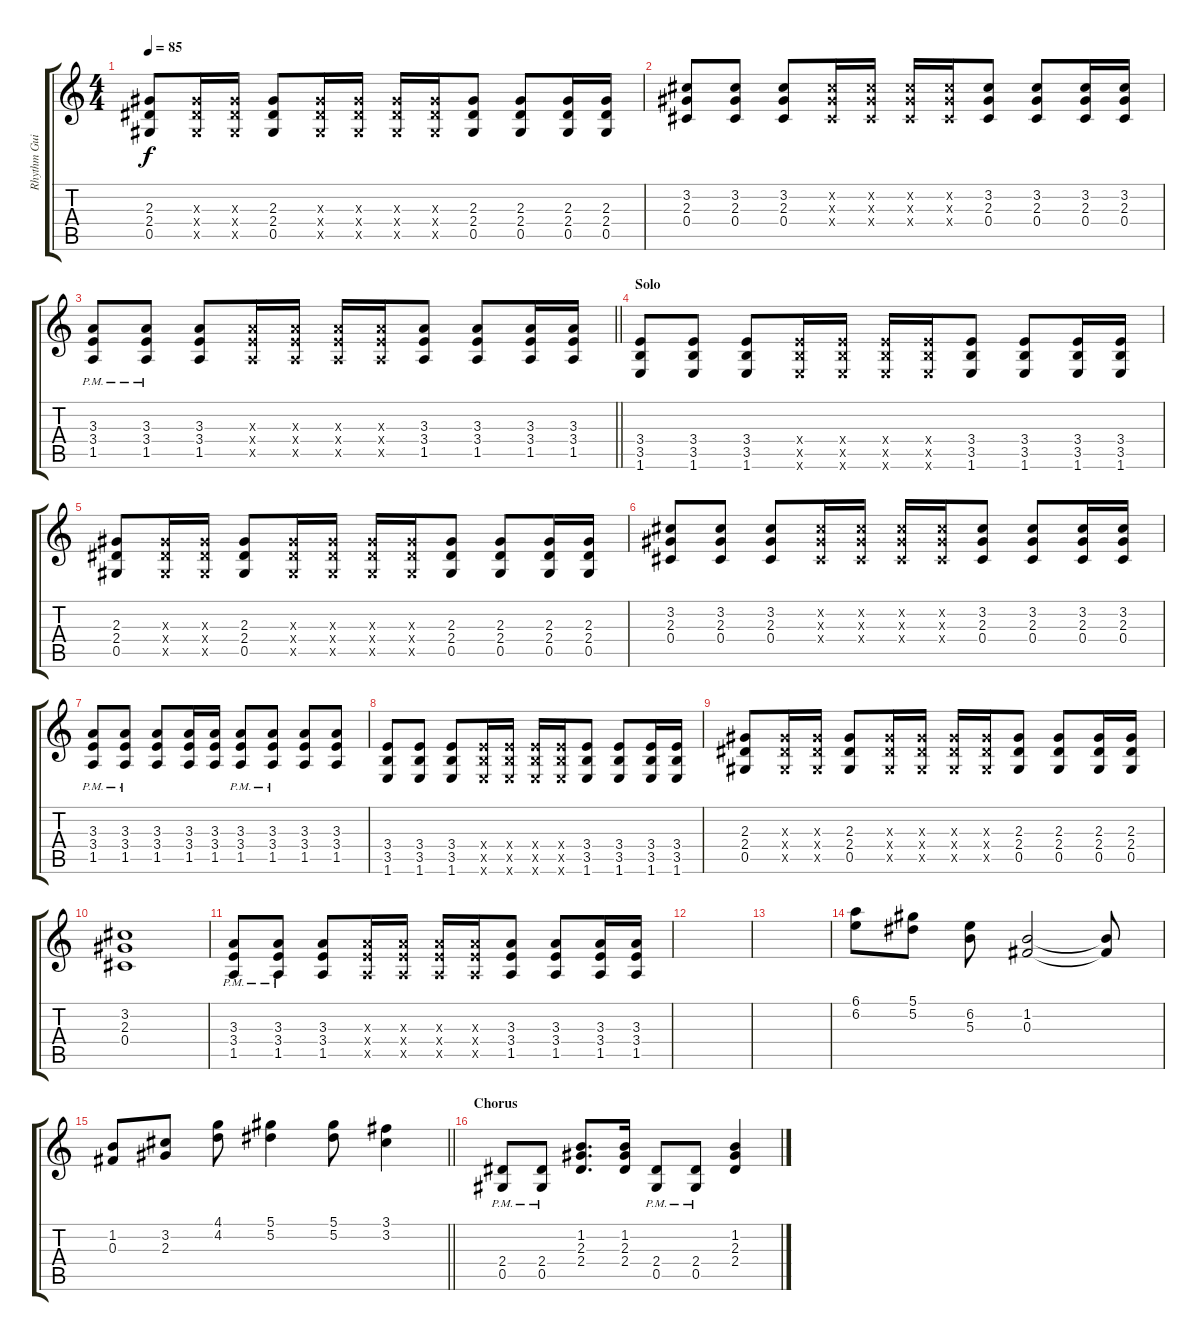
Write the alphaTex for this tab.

\track ("Rhythm Guitar" "Rhythm Gui") {instrument distortionguitar}
\staff {score tabs}
\tuning (Eb4 Bb3 Gb3 Db3 Ab2 Eb2) {hide}
\ts (4 4)
\tempo 85
\clef g2
\ks c
(2.3 2.4 0.5).8{dy f} (2.3{x} 2.4{x} 0.5{x}).16 (2.3{x} 2.4{x} 0.5{x}).16 (2.3 2.4 0.5).8 (2.3{x} 2.4{x} 0.5{x}).16 (2.3{x} 2.4{x} 0.5{x}).16 (2.3{x} 2.4{x} 0.5{x}).16 (2.3{x} 2.4{x} 0.5{x}).16 (2.3 2.4 0.5).8 (2.3 2.4 0.5).8 (2.3 2.4 0.5).16 (2.3 2.4 0.5).16 |
(3.2 2.3 0.4).8 (3.2 2.3 0.4).8 (3.2 2.3 0.4).8 (3.2{x} 2.3{x} 0.4{x}).16 (3.2{x} 2.3{x} 0.4{x}).16 (3.2{x} 2.3{x} 0.4{x}).16 (3.2{x} 2.3{x} 0.4{x}).16 (3.2 2.3 0.4).8 (3.2 2.3 0.4).8 (3.2 2.3 0.4).16 (3.2 2.3 0.4).16 |
\barLineRight lightlight
(3.3{pm} 3.4{pm} 1.5{pm}).8 (3.3{pm} 3.4{pm} 1.5{pm}).8 (3.3 3.4 1.5).8 (3.3{x} 3.4{x} 1.5{x}).16 (3.3{x} 3.4{x} 1.5{x}).16 (3.3{x} 3.4{x} 1.5{x}).16 (3.3{x} 3.4{x} 1.5{x}).16 (3.3 3.4 1.5).8 (3.3 3.4 1.5).8 (3.3 3.4 1.5).16 (3.3 3.4 1.5).16 |
\section ("" "Solo")
(3.4 3.5 1.6).8 (3.4 3.5 1.6).8 (3.4 3.5 1.6).8 (3.4{x} 3.5{x} 1.6{x}).16 (3.4{x} 3.5{x} 1.6{x}).16 (3.4{x} 3.5{x} 1.6{x}).16 (3.4{x} 3.5{x} 1.6{x}).16 (3.4 3.5 1.6).8 (3.4 3.5 1.6).8 (3.4 3.5 1.6).16 (3.4 3.5 1.6).16 |
(2.3 2.4 0.5).8 (2.3{x} 2.4{x} 0.5{x}).16 (2.3{x} 2.4{x} 0.5{x}).16 (2.3 2.4 0.5).8 (2.3{x} 2.4{x} 0.5{x}).16 (2.3{x} 2.4{x} 0.5{x}).16 (2.3{x} 2.4{x} 0.5{x}).16 (2.3{x} 2.4{x} 0.5{x}).16 (2.3 2.4 0.5).8 (2.3 2.4 0.5).8 (2.3 2.4 0.5).16 (2.3 2.4 0.5).16 |
(3.2 2.3 0.4).8 (3.2 2.3 0.4).8 (3.2 2.3 0.4).8 (3.2{x} 2.3{x} 0.4{x}).16 (3.2{x} 2.3{x} 0.4{x}).16 (3.2{x} 2.3{x} 0.4{x}).16 (3.2{x} 2.3{x} 0.4{x}).16 (3.2 2.3 0.4).8 (3.2 2.3 0.4).8 (3.2 2.3 0.4).16 (3.2 2.3 0.4).16 |
(3.3{pm} 3.4{pm} 1.5{pm}).8 (3.3{pm} 3.4{pm} 1.5{pm}).8 (3.3 3.4 1.5).8 (3.3 3.4 1.5).16 (3.3 3.4 1.5).16 (3.3{pm} 3.4{pm} 1.5{pm}).8 (3.3{pm} 3.4{pm} 1.5{pm}).8 (3.3 3.4 1.5).8 (3.3 3.4 1.5).8 |
(3.4 3.5 1.6).8 (3.4 3.5 1.6).8 (3.4 3.5 1.6).8 (3.4{x} 3.5{x} 1.6{x}).16 (3.4{x} 3.5{x} 1.6{x}).16 (3.4{x} 3.5{x} 1.6{x}).16 (3.4{x} 3.5{x} 1.6{x}).16 (3.4 3.5 1.6).8 (3.4 3.5 1.6).8 (3.4 3.5 1.6).16 (3.4 3.5 1.6).16 |
(2.3 2.4 0.5).8 (2.3{x} 2.4{x} 0.5{x}).16 (2.3{x} 2.4{x} 0.5{x}).16 (2.3 2.4 0.5).8 (2.3{x} 2.4{x} 0.5{x}).16 (2.3{x} 2.4{x} 0.5{x}).16 (2.3{x} 2.4{x} 0.5{x}).16 (2.3{x} 2.4{x} 0.5{x}).16 (2.3 2.4 0.5).8 (2.3 2.4 0.5).8 (2.3 2.4 0.5).16 (2.3 2.4 0.5).16 |
(3.2 2.3 0.4).1 |
(3.3{pm} 3.4{pm} 1.5{pm}).8 (3.3{pm} 3.4{pm} 1.5{pm}).8 (3.3 3.4 1.5).8 (3.3{x} 3.4{x} 1.5{x}).16 (3.3{x} 3.4{x} 1.5{x}).16 (3.3{x} 3.4{x} 1.5{x}).16 (3.3{x} 3.4{x} 1.5{x}).16 (3.3 3.4 1.5).8 (3.3 3.4 1.5).8 (3.3 3.4 1.5).16 (3.3 3.4 1.5).16 |
|
|
(6.1 6.2).8{instrument electricguitarclean} (5.1 5.2).8 (6.2 5.3).8 (1.2 0.3).2 (1.2{t} 0.3{t}).8 |
\barLineRight lightlight
(1.2 0.3).8 (3.2 2.3).8 (4.1 4.2).8 (5.1 5.2).4 (5.1 5.2).8 (3.1 3.2).4 |
\section ("" "Chorus")
(2.4{pm} 0.5{pm}).8{instrument distortionguitar} (2.4{pm} 0.5{pm}).8 (1.2 2.3 2.4).8{d} (1.2 2.3 2.4).16 (2.4{pm} 0.5{pm}).8 (2.4{pm} 0.5{pm}).8 (1.2 2.3 2.4).4
